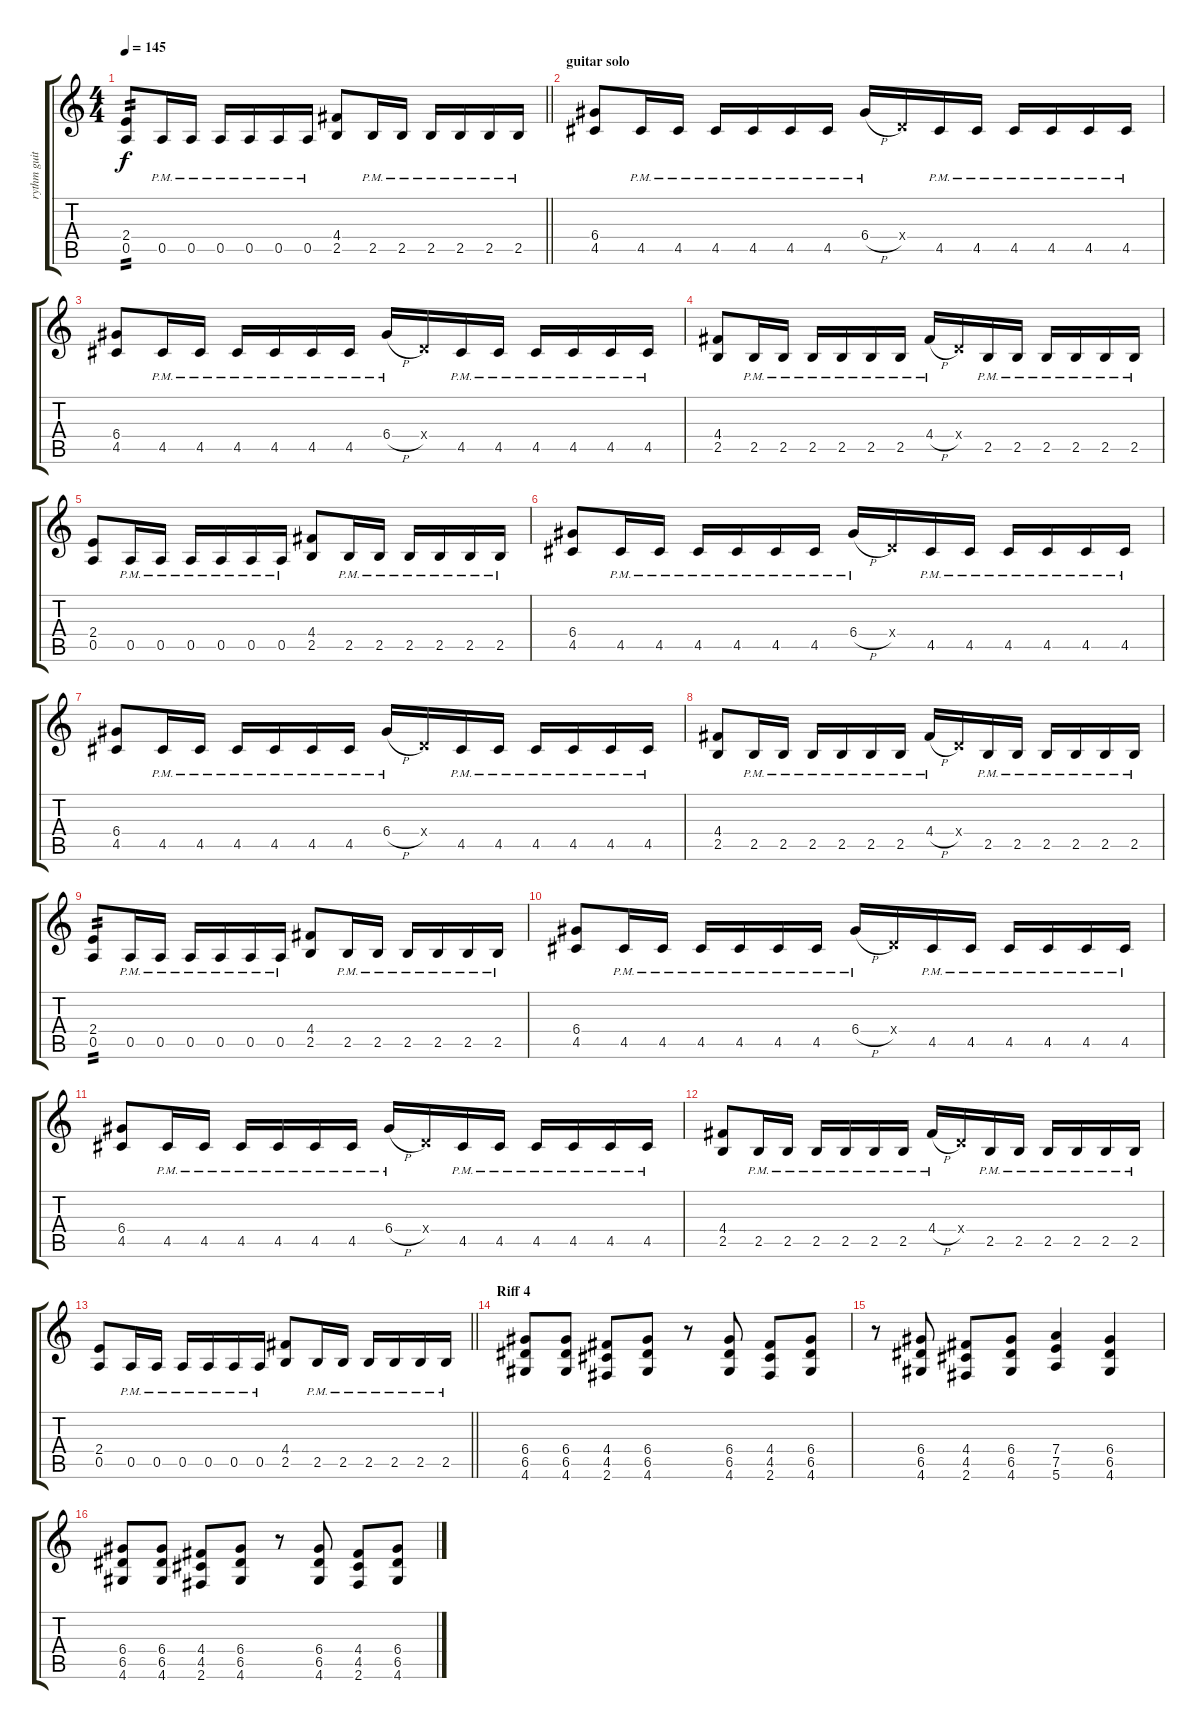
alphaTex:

\track ("rythm guitar" "rythm guit") {instrument distortionguitar}
\staff {score tabs}
\tuning (E4 B3 G3 D3 A2 E2) {hide}
\ts (4 4)
\tempo 145
\clef g2
\barLineRight lightlight
\ks c
(2.4 0.5).8{tp 2 dy f} 0.5{pm}.16 0.5{pm}.16 0.5{pm}.16 0.5{pm}.16 0.5{pm}.16 0.5{pm}.16 (4.4 2.5).8 2.5{pm}.16 2.5{pm}.16 2.5{pm}.16 2.5{pm}.16 2.5{pm}.16 2.5{pm}.16 |
\section ("" "guitar solo")
(6.4 4.5).8 4.5{pm}.16 4.5{pm}.16 4.5{pm}.16 4.5{pm}.16 4.5{pm}.16 4.5{pm}.16 6.4{h pm}.16 0.4{x}.16 4.5{pm}.16 4.5{pm}.16 4.5{pm}.16 4.5{pm}.16 4.5{pm}.16 4.5{pm}.16 |
(6.4 4.5).8 4.5{pm}.16 4.5{pm}.16 4.5{pm}.16 4.5{pm}.16 4.5{pm}.16 4.5{pm}.16 6.4{h pm}.16 0.4{x}.16 4.5{pm}.16 4.5{pm}.16 4.5{pm}.16 4.5{pm}.16 4.5{pm}.16 4.5{pm}.16 |
(4.4 2.5).8 2.5{pm}.16 2.5{pm}.16 2.5{pm}.16 2.5{pm}.16 2.5{pm}.16 2.5{pm}.16 4.4{h pm}.16 0.4{x}.16 2.5{pm}.16 2.5{pm}.16 2.5{pm}.16 2.5{pm}.16 2.5{pm}.16 2.5{pm}.16 |
(2.4 0.5).8 0.5{pm}.16 0.5{pm}.16 0.5{pm}.16 0.5{pm}.16 0.5{pm}.16 0.5{pm}.16 (4.4 2.5).8 2.5{pm}.16 2.5{pm}.16 2.5{pm}.16 2.5{pm}.16 2.5{pm}.16 2.5{pm}.16 |
(6.4 4.5).8 4.5{pm}.16 4.5{pm}.16 4.5{pm}.16 4.5{pm}.16 4.5{pm}.16 4.5{pm}.16 6.4{h pm}.16 0.4{x}.16 4.5{pm}.16 4.5{pm}.16 4.5{pm}.16 4.5{pm}.16 4.5{pm}.16 4.5{pm}.16 |
(6.4 4.5).8 4.5{pm}.16 4.5{pm}.16 4.5{pm}.16 4.5{pm}.16 4.5{pm}.16 4.5{pm}.16 6.4{h pm}.16 0.4{x}.16 4.5{pm}.16 4.5{pm}.16 4.5{pm}.16 4.5{pm}.16 4.5{pm}.16 4.5{pm}.16 |
(4.4 2.5).8 2.5{pm}.16 2.5{pm}.16 2.5{pm}.16 2.5{pm}.16 2.5{pm}.16 2.5{pm}.16 4.4{h pm}.16 0.4{x}.16 2.5{pm}.16 2.5{pm}.16 2.5{pm}.16 2.5{pm}.16 2.5{pm}.16 2.5{pm}.16 |
(2.4 0.5).8{tp 2} 0.5{pm}.16 0.5{pm}.16 0.5{pm}.16 0.5{pm}.16 0.5{pm}.16 0.5{pm}.16 (4.4 2.5).8 2.5{pm}.16 2.5{pm}.16 2.5{pm}.16 2.5{pm}.16 2.5{pm}.16 2.5{pm}.16 |
(6.4 4.5).8 4.5{pm}.16 4.5{pm}.16 4.5{pm}.16 4.5{pm}.16 4.5{pm}.16 4.5{pm}.16 6.4{h pm}.16 0.4{x}.16 4.5{pm}.16 4.5{pm}.16 4.5{pm}.16 4.5{pm}.16 4.5{pm}.16 4.5{pm}.16 |
(6.4 4.5).8 4.5{pm}.16 4.5{pm}.16 4.5{pm}.16 4.5{pm}.16 4.5{pm}.16 4.5{pm}.16 6.4{h pm}.16 0.4{x}.16 4.5{pm}.16 4.5{pm}.16 4.5{pm}.16 4.5{pm}.16 4.5{pm}.16 4.5{pm}.16 |
(4.4 2.5).8 2.5{pm}.16 2.5{pm}.16 2.5{pm}.16 2.5{pm}.16 2.5{pm}.16 2.5{pm}.16 4.4{h pm}.16 0.4{x}.16 2.5{pm}.16 2.5{pm}.16 2.5{pm}.16 2.5{pm}.16 2.5{pm}.16 2.5{pm}.16 |
\barLineRight lightlight
(2.4 0.5).8 0.5{pm}.16 0.5{pm}.16 0.5{pm}.16 0.5{pm}.16 0.5{pm}.16 0.5{pm}.16 (4.4 2.5).8 2.5{pm}.16 2.5{pm}.16 2.5{pm}.16 2.5{pm}.16 2.5{pm}.16 2.5{pm}.16 |
\section ("" "Riff 4")
(6.4 6.5 4.6).8 (6.4 6.5 4.6).8 (4.4 4.5 2.6).8 (6.4 6.5 4.6).8 r.8 (6.4 6.5 4.6).8 (4.4 4.5 2.6).8 (6.4 6.5 4.6).8 |
r.8 (6.4 6.5 4.6).8 (4.4 4.5 2.6).8 (6.4 6.5 4.6).8 (7.4 7.5 5.6).4 (6.4 6.5 4.6).4 |
(6.4 6.5 4.6).8 (6.4 6.5 4.6).8 (4.4 4.5 2.6).8 (6.4 6.5 4.6).8 r.8 (6.4 6.5 4.6).8 (4.4 4.5 2.6).8 (6.4 6.5 4.6).8
